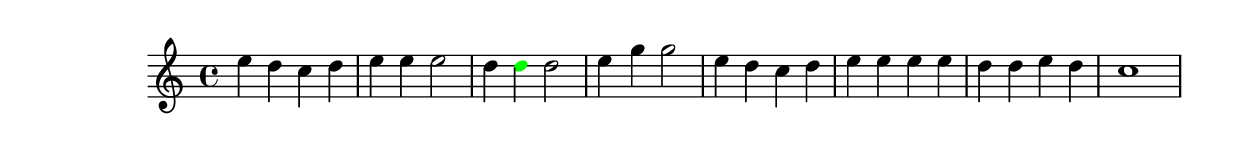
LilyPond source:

\version "2.18.2"
\language "english"

\header {
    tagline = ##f
}

\layout {}

\paper {}

\score {
    \new Staff
    {
        {   % measure
            \time 4/4
            \tweak color #black
            e''4
            \tweak color #black
            d''4
            \tweak color #black
            c''4
            \tweak color #black
            d''4
        }   % measure
        {   % measure
            \tweak color #black
            e''4
            \tweak color #black
            e''4
            \tweak color #black
            e''2
        }   % measure
        {   % measure
            \tweak color #black
            d''4
            \tweak color #green
            d''4
            d''2
        }   % measure
        {   % measure
            e''4
            g''4
            g''2
        }   % measure
        {   % measure
            e''4
            d''4
            c''4
            d''4
        }   % measure
        {   % measure
            e''4
            e''4
            e''4
            e''4
        }   % measure
        {   % measure
            d''4
            d''4
            e''4
            d''4
        }   % measure
        {   % measure
            c''1
        }   % measure
    }
}